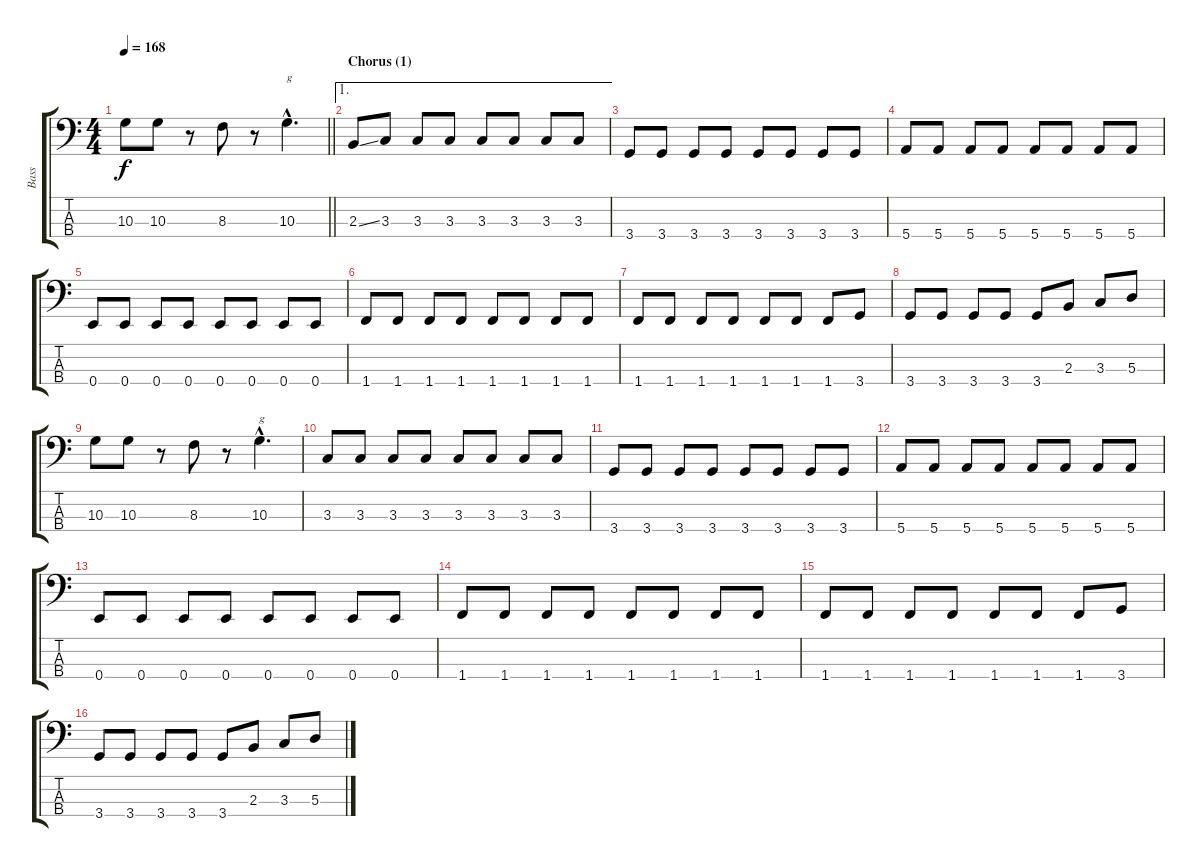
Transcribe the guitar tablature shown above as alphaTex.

\track ("Bass" "Bass") {instrument electricbasspick}
\staff {score tabs}
\tuning (G2 D2 A1 E1) {hide}
\ts (4 4)
\tempo 168
\clef f4
\barLineRight lightlight
\ks c
10.3.8{dy f} 10.3.8 r.8 8.3.8 r.8 10.3{hac}.4{d txt "g"} |
\ae 1
\section ("" "Chorus (1)")
2.3{ss}.8 3.3.8 3.3.8 3.3.8 3.3.8 3.3.8 3.3.8 3.3.8 |
3.4.8 3.4.8 3.4.8 3.4.8 3.4.8 3.4.8 3.4.8 3.4.8 |
5.4.8 5.4.8 5.4.8 5.4.8 5.4.8 5.4.8 5.4.8 5.4.8 |
0.4.8 0.4.8 0.4.8 0.4.8 0.4.8 0.4.8 0.4.8 0.4.8 |
1.4.8 1.4.8 1.4.8 1.4.8 1.4.8 1.4.8 1.4.8 1.4.8 |
1.4.8 1.4.8 1.4.8 1.4.8 1.4.8 1.4.8 1.4.8 3.4.8 |
3.4.8 3.4.8 3.4.8 3.4.8 3.4.8 2.3.8 3.3.8 5.3.8 |
10.3.8 10.3.8 r.8 8.3.8 r.8 10.3{hac}.4{d txt "g"} |
3.3.8 3.3.8 3.3.8 3.3.8 3.3.8 3.3.8 3.3.8 3.3.8 |
3.4.8 3.4.8 3.4.8 3.4.8 3.4.8 3.4.8 3.4.8 3.4.8 |
5.4.8 5.4.8 5.4.8 5.4.8 5.4.8 5.4.8 5.4.8 5.4.8 |
0.4.8 0.4.8 0.4.8 0.4.8 0.4.8 0.4.8 0.4.8 0.4.8 |
1.4.8 1.4.8 1.4.8 1.4.8 1.4.8 1.4.8 1.4.8 1.4.8 |
1.4.8 1.4.8 1.4.8 1.4.8 1.4.8 1.4.8 1.4.8 3.4.8 |
3.4.8 3.4.8 3.4.8 3.4.8 3.4.8 2.3.8 3.3.8 5.3.8
